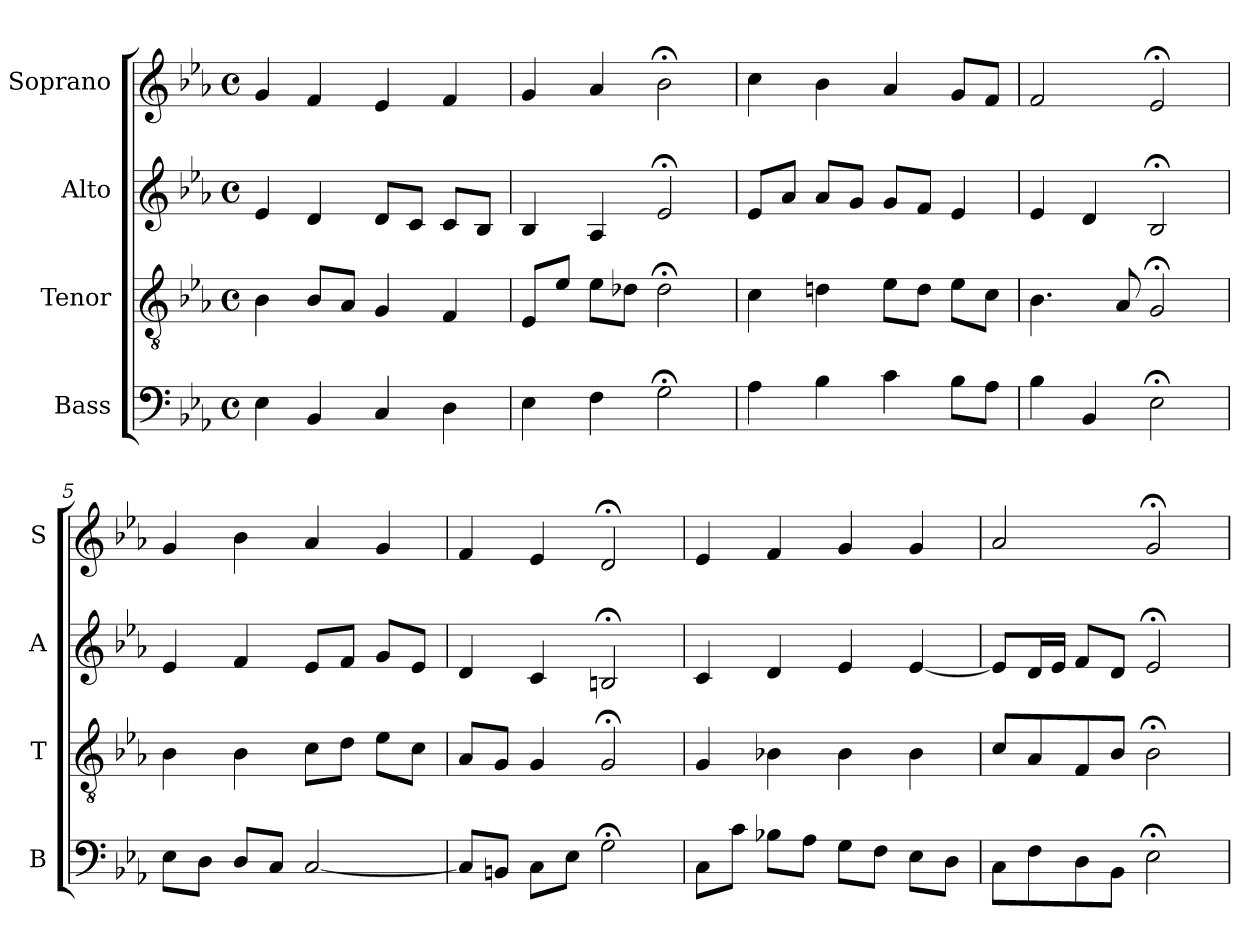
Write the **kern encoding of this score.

**kern	**kern	**kern	**kern
*part4	*part3	*part2	*part1
*staff4	*staff3	*staff2	*staff1
*I"Bass	*I"Tenor	*I"Alto	*I"Soprano
*I'B	*I'T	*I'A	*I'S
*clefF4	*clefGv2	*clefG2	*clefG2
*k[b-e-a-]	*k[b-e-a-]	*k[b-e-a-]	*k[b-e-a-]
*E-:	*E-:	*E-:	*E-:
*M4/4	*M4/4	*M4/4	*M4/4
*met(c)	*met(c)	*met(c)	*met(c)
*MM100	*MM100	*MM100	*MM100
=1	=1	=1	=1
4E-	4B-	4e-	4g
4BB-	8B-L	4d	4f
.	8A-J	.	.
4C	4G	8dL	4e-
.	.	8cJ	.
4D	4F	8cL	4f
.	.	8B-J	.
=2	=2	=2	=2
4E-	8E-L	4B-	4g
.	8e-J	.	.
4F	8e-L	4A-	4a-
.	8d-XJ	.	.
2G;<	2d-;<	2e-;<	2b-;<
=3	=3	=3	=3
4A-	4c	8e-L	4cc
.	.	8a-J	.
4B-	4dn	8a-L	4b-
.	.	8gJ	.
4c	8e-L	8gL	4a-
.	8dJ	8fJ	.
8B-L	8e-L	4e-	8gL
8A-J	8cJ	.	8fJ
=4	=4	=4	=4
4B-	4.B-	4e-	2f
4BB-	.	4d	.
.	8A-	.	.
2E-;<	2G;<	2B-;<	2e-;<
=5	=5	=5	=5
8E-L	4B-	4e-	4g
8DJ	.	.	.
8DL	4B-	4f	4b-
8CJ	.	.	.
[2C	8cL	8e-L	4a-
.	8dJ	8fJ	.
.	8e-L	8gL	4g
.	8cJ	8e-J	.
=6	=6	=6	=6
8CL]	8A-L	4d	4f
8BBnJ	8GJ	.	.
8CL	4G	4c	4e-
8E-J	.	.	.
2G;<	2G;<i	2Bn;<	2d;<
=7	=7	=7	=7
8CL	4Gi	4c	4e-i
8cJ	.	.	.
8B-XL	4B-Xi	4d	4fi
8A-J	.	.	.
8GL	4B-	4e-	4g
8FJ	.	.	.
8E-L	4B-	[4e-	4g
8DJ	.	.	.
=8	=8	=8	=8
8CL	8cL	8e-L]	2a-
8F	8A-	16dL	.
.	.	16e-JJ	.
8D	8F	8fL	.
8BB-J	8B-J	8dJ	.
2E-;<	2B-;<	2e-;<	2g;<
=	=	=	=
*-	*-	*-	*-
